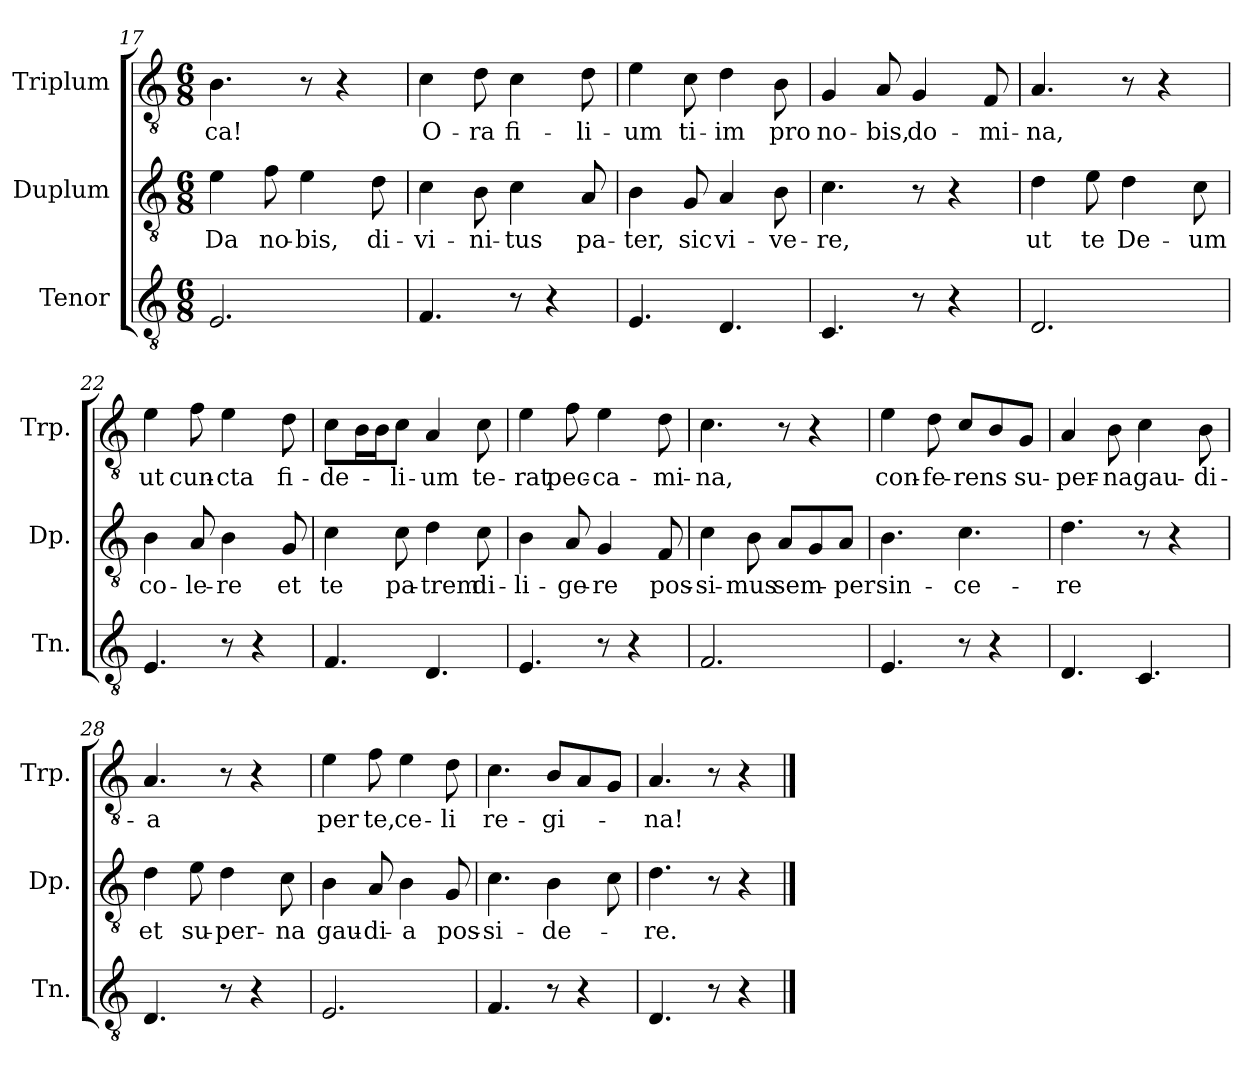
**kern	**kern	**text	**kern	**text
*part3	*part2	*part2	*part1	*part1
*staff3	*staff2	*staff2	*staff1	*staff1
*I"Tenor	*I"Duplum	*	*I"Triplum	*
*I'Tn.	*I'Dp.	*	*I'Trp.	*
*clefGv2	*clefGv2	*	*clefGv2	*
*k[]	*k[]	*	*k[]	*
*M6/8	*M6/8	*	*M6/8	*
=17	=17	=17	=17	=17
!	!	!LO:LY:b	!	!LO:LY:b
2.E/	4e\	Da	4.B\	-ca!
!	!	!LO:LY:b	!	!
.	8f\	no-	.	.
!	!	!LO:LY:b	!	!
.	4e\	-bis,	8r	.
.	.	.	4r	.
!	!	!LO:LY:b	!	!
.	8d\	di-	.	.
=18	=18	=18	=18	=18
!	!	!LO:LY:b	!	!LO:LY:b
4.F/	4c\	-vi-	4c\	O-
!	!	!LO:LY:b	!	!LO:LY:b
.	8B\	-ni-	8d\	-ra
!	!	!LO:LY:b	!	!LO:LY:b
8r	4c\	-tus	4c\	fi-
4r	.	.	.	.
!	!	!LO:LY:b	!	!LO:LY:b
.	8A/	pa-	8d\	-li-
=19	=19	=19	=19	=19
!	!	!LO:LY:b	!	!LO:LY:b
4.E/	4B\	-ter,	4e\	-um
!	!	!LO:LY:b	!	!LO:LY:b
.	8G/	sic	8c\	ti-
!	!	!LO:LY:b	!	!LO:LY:b
4.D/	4A/	vi-	4d\	-im
!	!	!LO:LY:b	!	!LO:LY:b
.	8B\	-ve-	8B\	pro
!!LO:PB:g=z
=20	=20	=20	=20	=20
!	!	!LO:LY:b	!	!LO:LY:b
4.C/	4.c\	-re,	4G/	no-
!	!	!	!	!LO:LY:b
.	.	.	8A/	-bis,
!	!	!	!	!LO:LY:b
8r	8r	.	4G/	do-
4r	4r	.	.	.
!	!	!	!	!LO:LY:b
.	.	.	8F/	-mi-
=21	=21	=21	=21	=21
!	!	!LO:LY:b	!	!LO:LY:b
2.D/	4d\	ut	4.A/	-na,
!	!	!LO:LY:b	!	!
.	8e\	te	.	.
!	!	!LO:LY:b	!	!
.	4d\	De-	8r	.
.	.	.	4r	.
!	!	!LO:LY:b	!	!
.	8c\	-um	.	.
=22	=22	=22	=22	=22
!	!	!LO:LY:b	!	!LO:LY:b
4.E/	4B\	co-	4e\	ut
!	!	!LO:LY:b	!	!LO:LY:b
.	8A/	-le-	8f\	cun-
!	!	!LO:LY:b	!	!LO:LY:b
8r	4B\	-re	4e\	-cta
4r	.	.	.	.
!	!	!LO:LY:b	!	!LO:LY:b
.	8G/	et	8d\	fi-
=23	=23	=23	=23	=23
!	!	!LO:LY:b	!	!LO:LY:b
4.F/	4c\	te	8c\L	-de-
*	*	*	*tremolo	*
.	.	.	16B\	.
.	.	.	16B\	.
*	*	*	*Xtremolo	*
!	!	!LO:LY:b	!	!LO:LY:b
.	8c\	pa-	8c\J	-li-
!	!	!LO:LY:b	!	!LO:LY:b
4.D/	4d\	-trem	4A/	-um
!	!	!LO:LY:b	!	!LO:LY:b
.	8c\	di-	8c\	te-
=24	=24	=24	=24	=24
!	!	!LO:LY:b	!	!LO:LY:b
4.E/	4B\	-li-	4e\	-rat
!	!	!LO:LY:b	!	!LO:LY:b
.	8A/	-ge-	8f\	pec-
!	!	!LO:LY:b	!	!LO:LY:b
8r	4G/	-re	4e\	-ca-
4r	.	.	.	.
!	!	!LO:LY:b	!	!LO:LY:b
.	8F/	pos-	8d\	-mi-
=25	=25	=25	=25	=25
!	!	!LO:LY:b	!	!LO:LY:b
2.F/	4c\	-si-	4.c\	-na,
!	!	!LO:LY:b	!	!
.	8B\	-mus	.	.
!	!	!LO:LY:b	!	!
.	8A/L	sem-	8r	.
.	8G/	.	4r	.
!	!	!LO:LY:b	!	!
.	8A/J	-per	.	.
!!LO:LB:g=z
=26	=26	=26	=26	=26
!	!	!LO:LY:b	!	!LO:LY:b
4.E/	4.B\	sin-	4e\	con-
!	!	!	!	!LO:LY:b
.	.	.	8d\	-fe-
!	!	!LO:LY:b	!	!LO:LY:b
8r	4.c\	-ce-	8c/L	-rens
4r	.	.	8B/	.
!	!	!	!	!LO:LY:b
.	.	.	8G/J	su-
=27	=27	=27	=27	=27
!	!	!LO:LY:b	!	!LO:LY:b
4.D/	4.d\	-re	4A/	-per-
!	!	!	!	!LO:LY:b
.	.	.	8B\	-na
!	!	!	!	!LO:LY:b
4.C/	8r	.	4c\	gau-
.	4r	.	.	.
!	!	!	!	!LO:LY:b
.	.	.	8B\	-di-
=28	=28	=28	=28	=28
!	!	!LO:LY:b	!	!LO:LY:b
4.D/	4d\	et	4.A/	-a
!	!	!LO:LY:b	!	!
.	8e\	su-	.	.
!	!	!LO:LY:b	!	!
8r	4d\	-per-	8r	.
4r	.	.	4r	.
!	!	!LO:LY:b	!	!
.	8c\	-na	.	.
=29	=29	=29	=29	=29
!	!	!LO:LY:b	!	!LO:LY:b
2.E/	4B\	gau-	4e\	per
!	!	!LO:LY:b	!	!LO:LY:b
.	8A/	-di-	8f\	te,
!	!	!LO:LY:b	!	!LO:LY:b
.	4B\	-a	4e\	ce-
!	!	!LO:LY:b	!	!LO:LY:b
.	8G/	pos-	8d\	-li
=30	=30	=30	=30	=30
!	!	!LO:LY:b	!	!LO:LY:b
4.F/	4.c\	-si-	4.c\	re-
!	!	!LO:LY:b	!	!LO:LY:b
8r	4B\	-de-	8B/L	-gi-
4r	.	.	8A/	.
.	8c\	.	8G/J	.
=31	=31	=31	=31	=31
!	!	!LO:LY:b	!	!LO:LY:b
4.D/	4.d\	-re.	4.A/	-na!
8r	8r	.	8r	.
4r	4r	.	4r	.
==	==	==	==	==
*-	*-	*-	*-	*-
